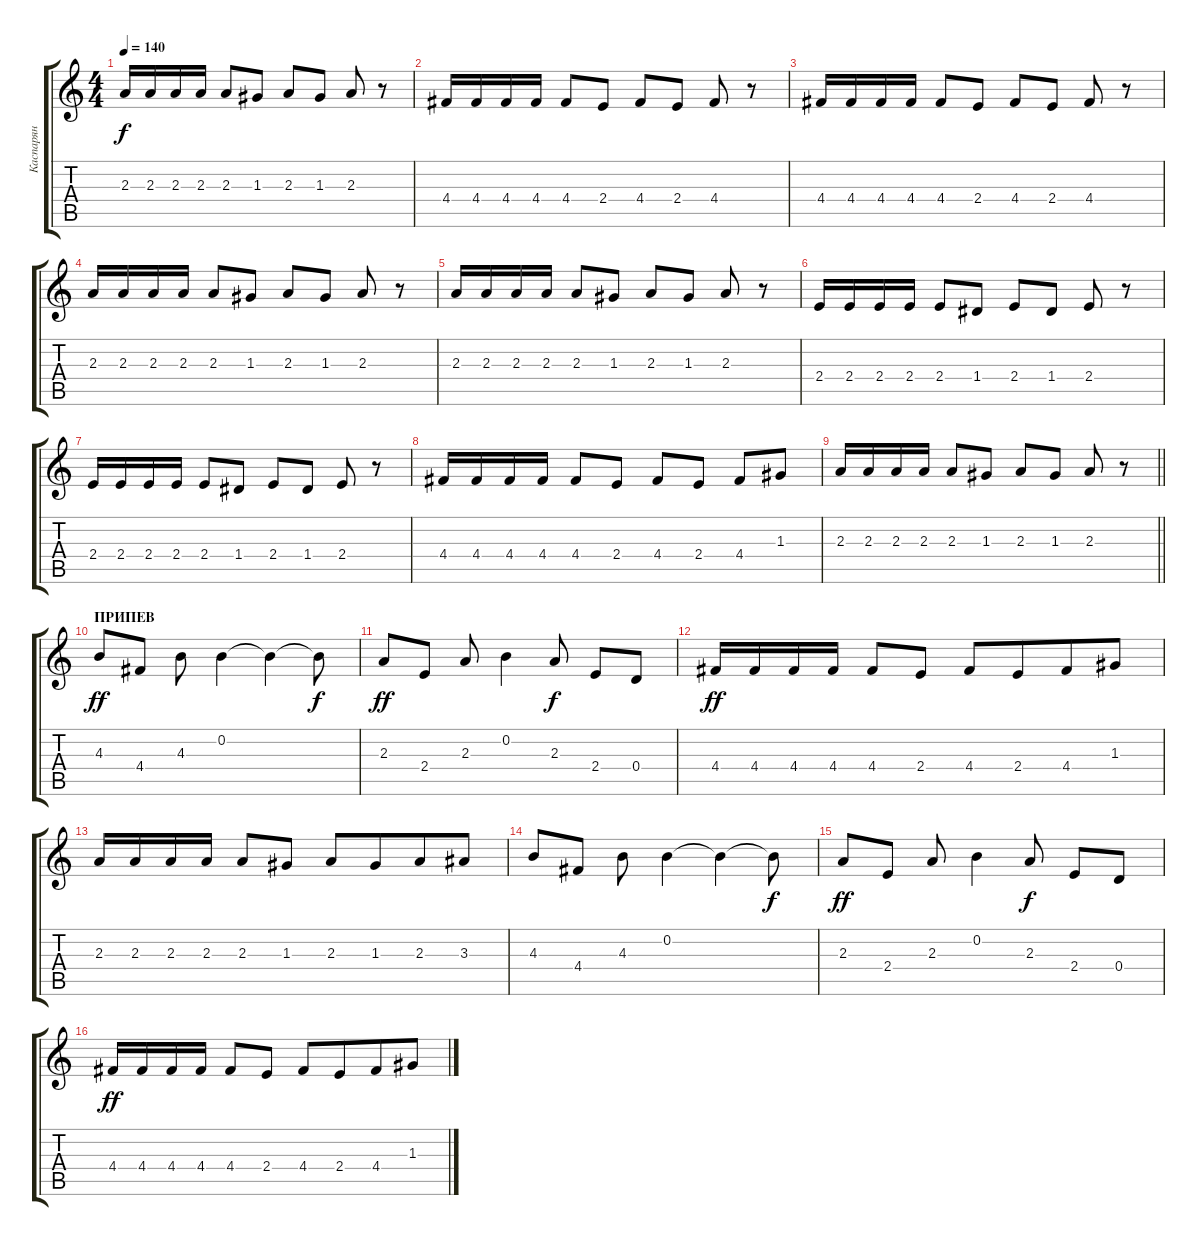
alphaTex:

\track ("Каспарян" "Каспарян") {instrument electricguitarclean}
\staff {score tabs}
\tuning (E4 B3 G3 D3 A2 E2) {hide}
\ts (4 4)
\tempo 140
\clef g2
\ks c
2.3.16{dy f} 2.3.16 2.3.16 2.3.16 2.3.8 1.3.8 2.3.8 1.3.8 2.3.8 r.8 |
4.4.16 4.4.16 4.4.16 4.4.16 4.4.8 2.4.8 4.4.8 2.4.8 4.4.8 r.8 |
4.4.16 4.4.16 4.4.16 4.4.16 4.4.8 2.4.8 4.4.8 2.4.8 4.4.8 r.8 |
2.3.16 2.3.16 2.3.16 2.3.16 2.3.8 1.3.8 2.3.8 1.3.8 2.3.8 r.8 |
2.3.16 2.3.16 2.3.16 2.3.16 2.3.8 1.3.8 2.3.8 1.3.8 2.3.8 r.8 |
2.4.16 2.4.16 2.4.16 2.4.16 2.4.8 1.4.8 2.4.8 1.4.8 2.4.8 r.8 |
2.4.16 2.4.16 2.4.16 2.4.16 2.4.8 1.4.8 2.4.8 1.4.8 2.4.8 r.8 |
4.4.16 4.4.16 4.4.16 4.4.16 4.4.8 2.4.8 4.4.8 2.4.8 4.4.8 1.3.8 |
\barLineRight lightlight
2.3.16 2.3.16 2.3.16 2.3.16 2.3.8 1.3.8 2.3.8 1.3.8 2.3.8 r.8 |
\section ("" "ПРИПЕВ")
4.3.8{dy ff} 4.4.8 4.3.8 0.2.4 0.2{t}.4 0.2{t}.8{dy f} |
2.3.8{dy ff} 2.4.8 2.3.8 0.2.4 2.3.8{dy f} 2.4.8 0.4.8 |
4.4.16{dy ff} 4.4.16 4.4.16 4.4.16 4.4.8 2.4.8 4.4.8 2.4.8{beam merge} 4.4.8 1.3.8 |
2.3.16 2.3.16 2.3.16 2.3.16 2.3.8 1.3.8 2.3.8 1.3.8{beam merge} 2.3.8 3.3.8 |
4.3.8 4.4.8 4.3.8 0.2.4 0.2{t}.4 0.2{t}.8{dy f} |
2.3.8{dy ff} 2.4.8 2.3.8 0.2.4 2.3.8{dy f} 2.4.8 0.4.8 |
4.4.16{dy ff} 4.4.16 4.4.16 4.4.16 4.4.8 2.4.8 4.4.8 2.4.8{beam merge} 4.4.8 1.3.8
